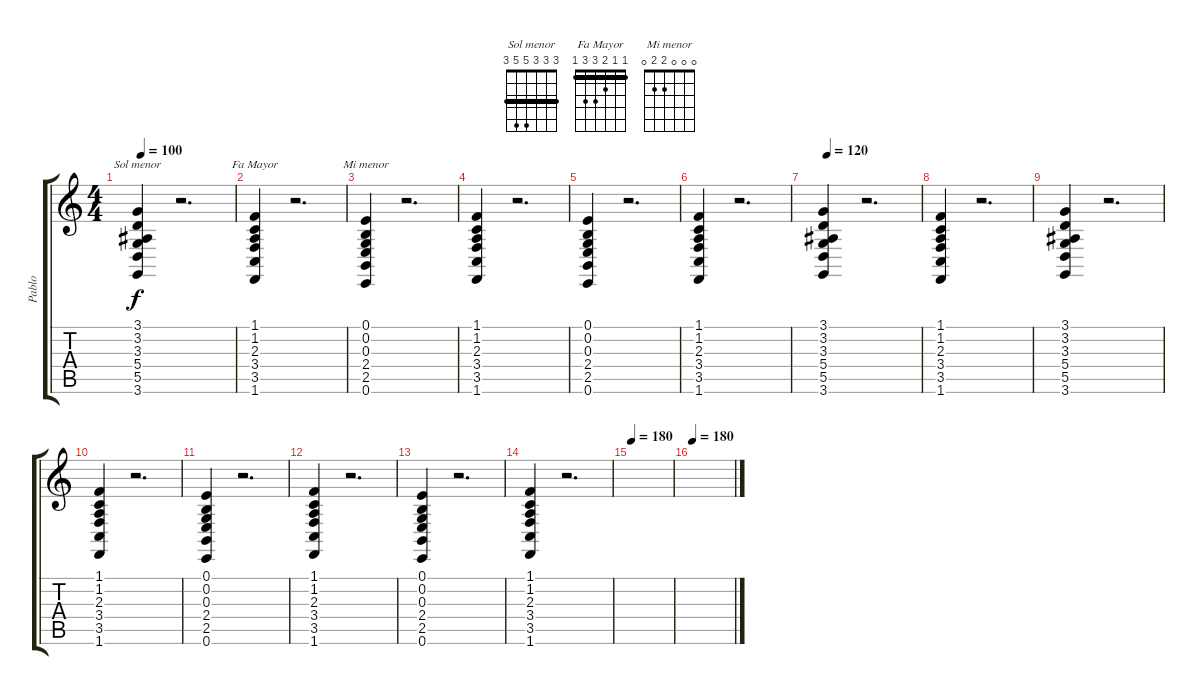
\track ("Pablo" "Pablo") {instrument tubularbells}
\staff {score tabs}
\tuning (E4 B3 G3 D3 A2 E2) {hide}
\chord ("Sol menor" 3 3 3 5 5 3) {barre 3}
\chord ("Fa Mayor" 1 1 2 3 3 1) {barre 1}
\chord ("Mi menor" 0 0 0 2 2 0)
\ts (4 4)
\tempo 100
\clef g2
\ks c
(3.1 3.2 3.3 5.4 5.5 3.6).4{ch "Sol menor" dy f} r.2{d} |
(1.1 1.2 2.3 3.4 3.5 1.6).4{ch "Fa Mayor"} r.2{d} |
(0.1 0.2 0.3 2.4 2.5 0.6).4{ch "Mi menor"} r.2{d} |
(1.1 1.2 2.3 3.4 3.5 1.6).4 r.2{d} |
(0.1 0.2 0.3 2.4 2.5 0.6).4 r.2{d} |
(1.1 1.2 2.3 3.4 3.5 1.6).4 r.2{d} |
\tempo 120
(3.1 3.2 3.3 5.4 5.5 3.6).4 r.2{d} |
(1.1 1.2 2.3 3.4 3.5 1.6).4 r.2{d} |
(3.1 3.2 3.3 5.4 5.5 3.6).4 r.2{d} |
(1.1 1.2 2.3 3.4 3.5 1.6).4 r.2{d} |
(0.1 0.2 0.3 2.4 2.5 0.6).4 r.2{d} |
(1.1 1.2 2.3 3.4 3.5 1.6).4 r.2{d} |
(0.1 0.2 0.3 2.4 2.5 0.6).4 r.2{d} |
(1.1 1.2 2.3 3.4 3.5 1.6).4 r.2{d} |
\tempo 180
|
\tempo 180
